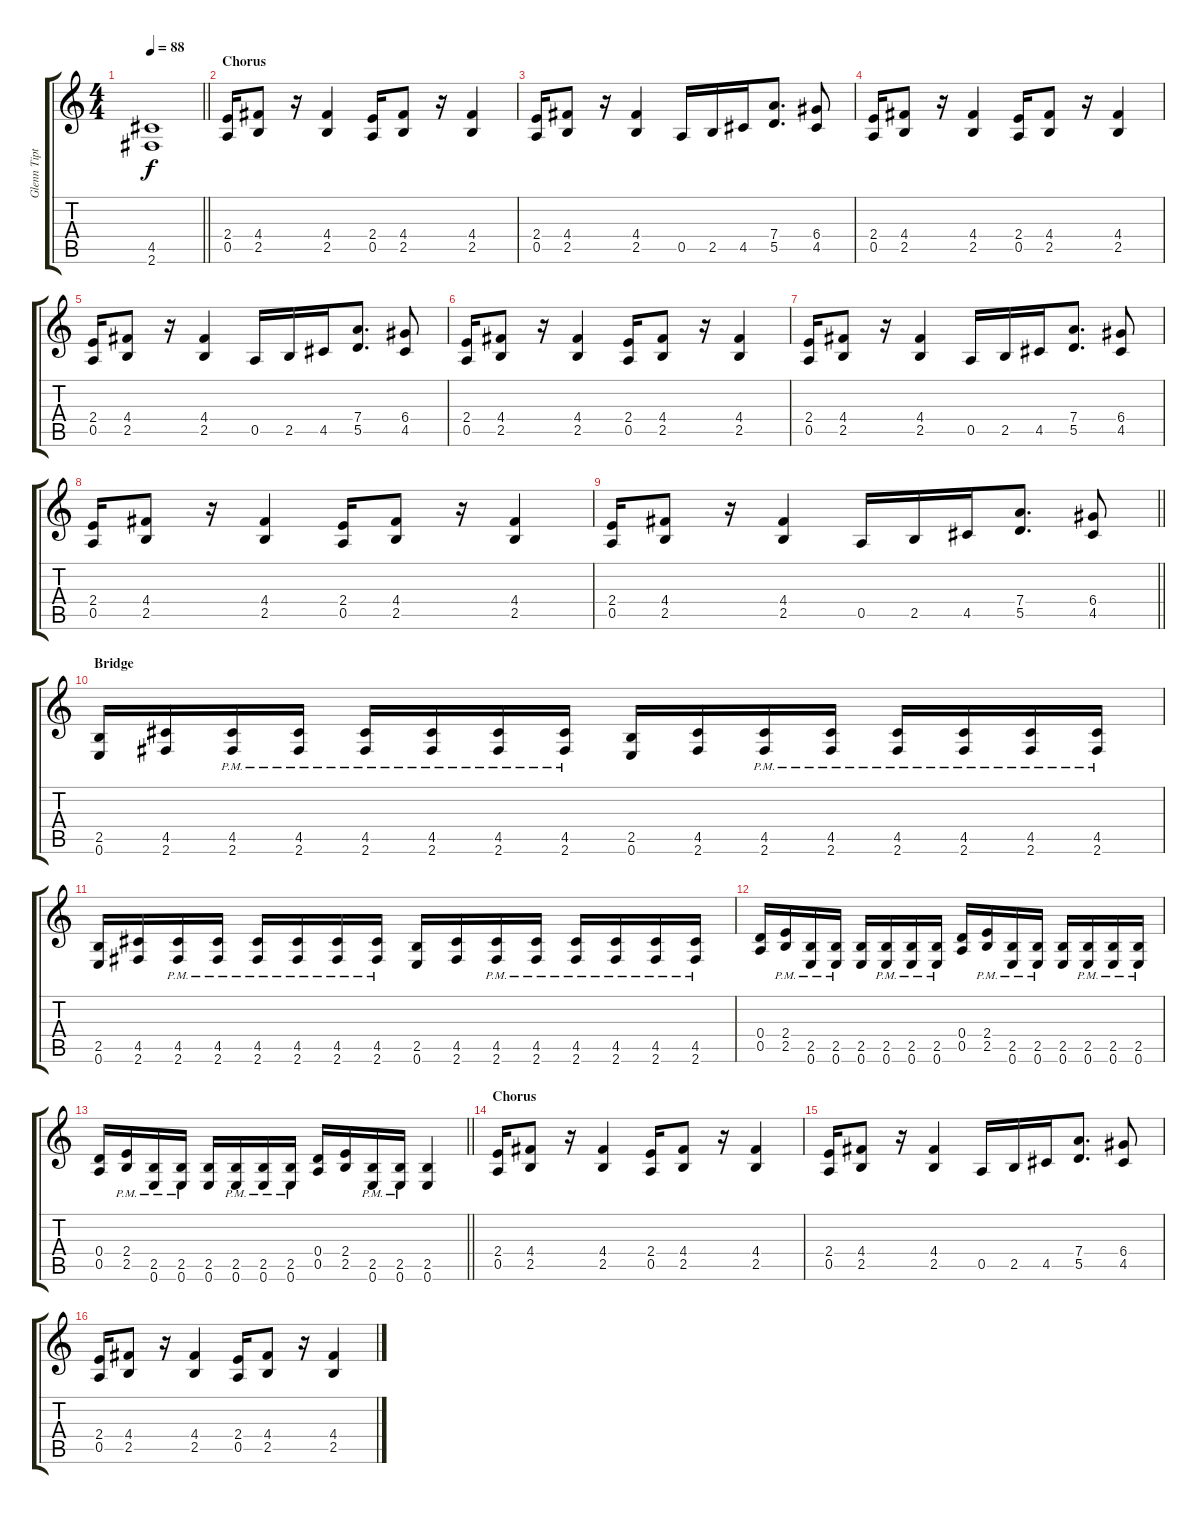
\track ("Glenn Tipton" "Glenn Tipt") {instrument distortionguitar}
\staff {score tabs}
\tuning (E4 B3 G3 D3 A2 E2) {hide}
\ts (4 4)
\tempo 88
\clef g2
\barLineRight lightlight
\ks c
(4.5 2.6).1{dy f volume 12 instrument distortionguitar} |
\section ("" "Chorus")
(2.4 0.5).16 (4.4 2.5).8 r.16 (4.4 2.5).4 (2.4 0.5).16 (4.4 2.5).8 r.16 (4.4 2.5).4 |
(2.4 0.5).16 (4.4 2.5).8 r.16 (4.4 2.5).4 0.5.16 2.5.16 4.5.16 (7.4 5.5).8{d} (6.4 4.5).8 |
(2.4 0.5).16 (4.4 2.5).8 r.16 (4.4 2.5).4 (2.4 0.5).16 (4.4 2.5).8 r.16 (4.4 2.5).4 |
(2.4 0.5).16 (4.4 2.5).8 r.16 (4.4 2.5).4 0.5.16 2.5.16 4.5.16 (7.4 5.5).8{d} (6.4 4.5).8 |
(2.4 0.5).16 (4.4 2.5).8 r.16 (4.4 2.5).4 (2.4 0.5).16 (4.4 2.5).8 r.16 (4.4 2.5).4 |
(2.4 0.5).16 (4.4 2.5).8 r.16 (4.4 2.5).4 0.5.16 2.5.16 4.5.16 (7.4 5.5).8{d} (6.4 4.5).8 |
(2.4 0.5).16 (4.4 2.5).8 r.16 (4.4 2.5).4 (2.4 0.5).16 (4.4 2.5).8 r.16 (4.4 2.5).4 |
\barLineRight lightlight
(2.4 0.5).16 (4.4 2.5).8 r.16 (4.4 2.5).4 0.5.16 2.5.16 4.5.16 (7.4 5.5).8{d} (6.4 4.5).8 |
\section ("" "Bridge")
(2.5 0.6).16 (4.5 2.6).16 (4.5{pm} 2.6{pm}).16 (4.5{pm} 2.6{pm}).16 (4.5 2.6{pm}).16 (4.5{pm} 2.6{pm}).16 (4.5{pm} 2.6{pm}).16 (4.5{pm} 2.6{pm}).16 (2.5 0.6).16 (4.5 2.6).16 (4.5{pm} 2.6{pm}).16 (4.5{pm} 2.6{pm}).16 (4.5 2.6{pm}).16 (4.5{pm} 2.6{pm}).16 (4.5{pm} 2.6{pm}).16 (4.5{pm} 2.6{pm}).16 |
(2.5 0.6).16 (4.5 2.6).16 (4.5{pm} 2.6{pm}).16 (4.5{pm} 2.6{pm}).16 (4.5 2.6{pm}).16 (4.5{pm} 2.6{pm}).16 (4.5{pm} 2.6{pm}).16 (4.5{pm} 2.6{pm}).16 (2.5 0.6).16 (4.5 2.6).16 (4.5{pm} 2.6{pm}).16 (4.5{pm} 2.6{pm}).16 (4.5 2.6{pm}).16 (4.5{pm} 2.6{pm}).16 (4.5{pm} 2.6{pm}).16 (4.5{pm} 2.6{pm}).16 |
(0.4 0.5).16 (2.4{pm} 2.5{pm}).16 (2.5{pm} 0.6{pm}).16 (2.5{pm} 0.6{pm}).16 (2.5 0.6).16 (2.5{pm} 0.6{pm}).16 (2.5{pm} 0.6{pm}).16 (2.5{pm} 0.6{pm}).16 (0.4 0.5).16 (2.4{pm} 2.5).16 (2.5{pm} 0.6{pm}).16 (2.5 0.6{pm}).16 (2.5 0.6).16 (2.5{pm} 0.6{pm}).16 (2.5{pm} 0.6{pm}).16 (2.5{pm} 0.6{pm}).16 |
\barLineRight lightlight
(0.4 0.5).16 (2.4 2.5{pm}).16 (2.5{pm} 0.6{pm}).16 (2.5{pm} 0.6{pm}).16 (2.5 0.6).16 (2.5{pm} 0.6{pm}).16 (2.5{pm} 0.6{pm}).16 (2.5{pm} 0.6{pm}).16 (0.4 0.5).16 (2.4 2.5).16 (2.5{pm} 0.6{pm}).16 (2.5 0.6{pm}).16 (2.5 0.6).4 |
\section ("" "Chorus")
(2.4 0.5).16 (4.4 2.5).8 r.16 (4.4 2.5).4 (2.4 0.5).16 (4.4 2.5).8 r.16 (4.4 2.5).4 |
(2.4 0.5).16 (4.4 2.5).8 r.16 (4.4 2.5).4 0.5.16 2.5.16 4.5.16 (7.4 5.5).8{d} (6.4 4.5).8 |
(2.4 0.5).16 (4.4 2.5).8 r.16 (4.4 2.5).4 (2.4 0.5).16 (4.4 2.5).8 r.16 (4.4 2.5).4
